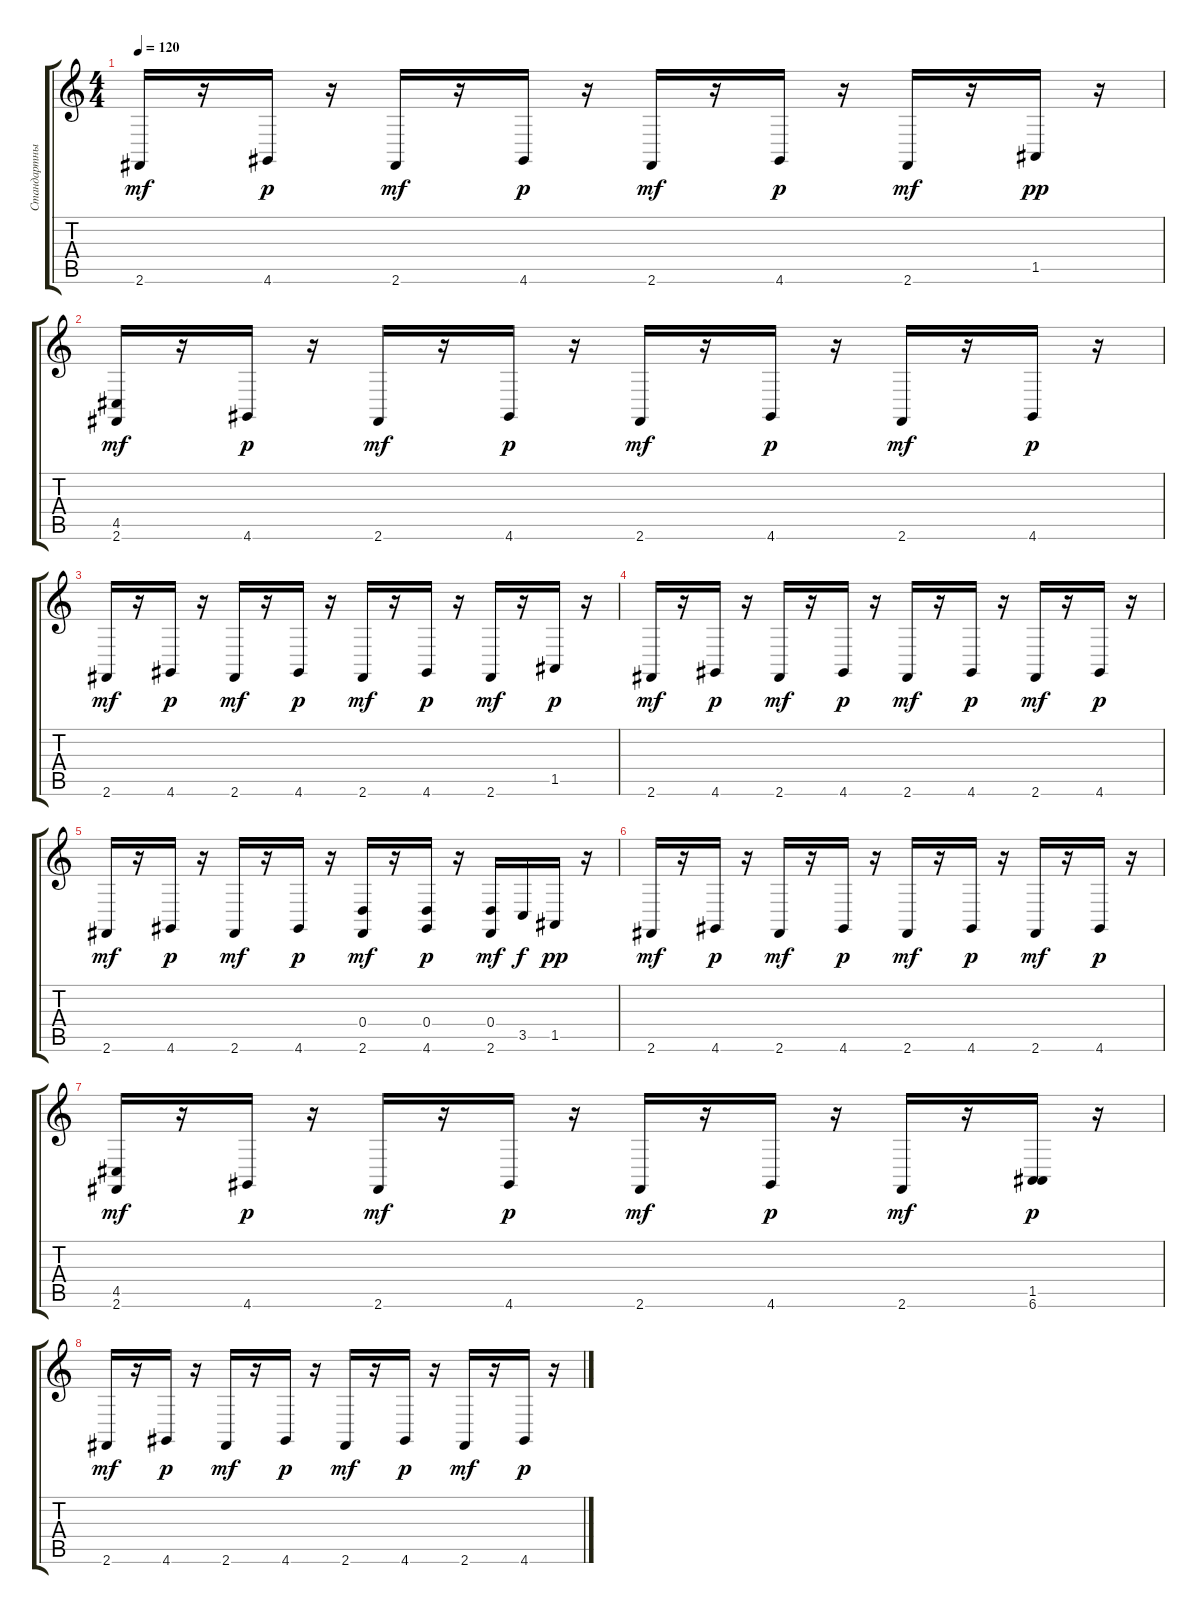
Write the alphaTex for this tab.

\track ("Стандартный Набор" "Стандартны") {instrument synthdrum}
\staff {score tabs}
\tuning (E4 B3 G3 D3 A2 E2) {hide}
\ts (4 4)
\tempo 120
\clef g2
\ks c
2.6.16{dy mf} r.16 4.6.16{dy p} r.16 2.6.16{dy mf} r.16 4.6.16{dy p} r.16 2.6.16{dy mf} r.16 4.6.16{dy p} r.16 2.6.16{dy mf} r.16 1.5.16{dy pp} r.16 |
(4.5 2.6).16{dy mf} r.16 4.6.16{dy p} r.16 2.6.16{dy mf} r.16 4.6.16{dy p} r.16 2.6.16{dy mf} r.16 4.6.16{dy p} r.16 2.6.16{dy mf} r.16 4.6.16{dy p} r.16 |
2.6.16{dy mf} r.16 4.6.16{dy p} r.16 2.6.16{dy mf} r.16 4.6.16{dy p} r.16 2.6.16{dy mf} r.16 4.6.16{dy p} r.16 2.6.16{dy mf} r.16 1.5.16{dy p} r.16 |
2.6.16{dy mf} r.16 4.6.16{dy p} r.16 2.6.16{dy mf} r.16 4.6.16{dy p} r.16 2.6.16{dy mf} r.16 4.6.16{dy p} r.16 2.6.16{dy mf} r.16 4.6.16{dy p} r.16 |
2.6.16{dy mf} r.16 4.6.16{dy p} r.16 2.6.16{dy mf} r.16 4.6.16{dy p} r.16 (0.4 2.6).16{dy mf} r.16 (0.4 4.6).16{dy p} r.16 (0.4 2.6).16{dy mf} 3.5.16{dy f} 1.5.16{dy pp} r.16 |
2.6.16{dy mf} r.16 4.6.16{dy p} r.16 2.6.16{dy mf} r.16 4.6.16{dy p} r.16 2.6.16{dy mf} r.16 4.6.16{dy p} r.16 2.6.16{dy mf} r.16 4.6.16{dy p} r.16 |
(4.5 2.6).16{dy mf} r.16 4.6.16{dy p} r.16 2.6.16{dy mf} r.16 4.6.16{dy p} r.16 2.6.16{dy mf} r.16 4.6.16{dy p} r.16 2.6.16{dy mf} r.16 (1.5 6.6).16{dy p} r.16 |
2.6.16{dy mf} r.16 4.6.16{dy p} r.16 2.6.16{dy mf} r.16 4.6.16{dy p} r.16 2.6.16{dy mf} r.16 4.6.16{dy p} r.16 2.6.16{dy mf} r.16 4.6.16{dy p} r.16
